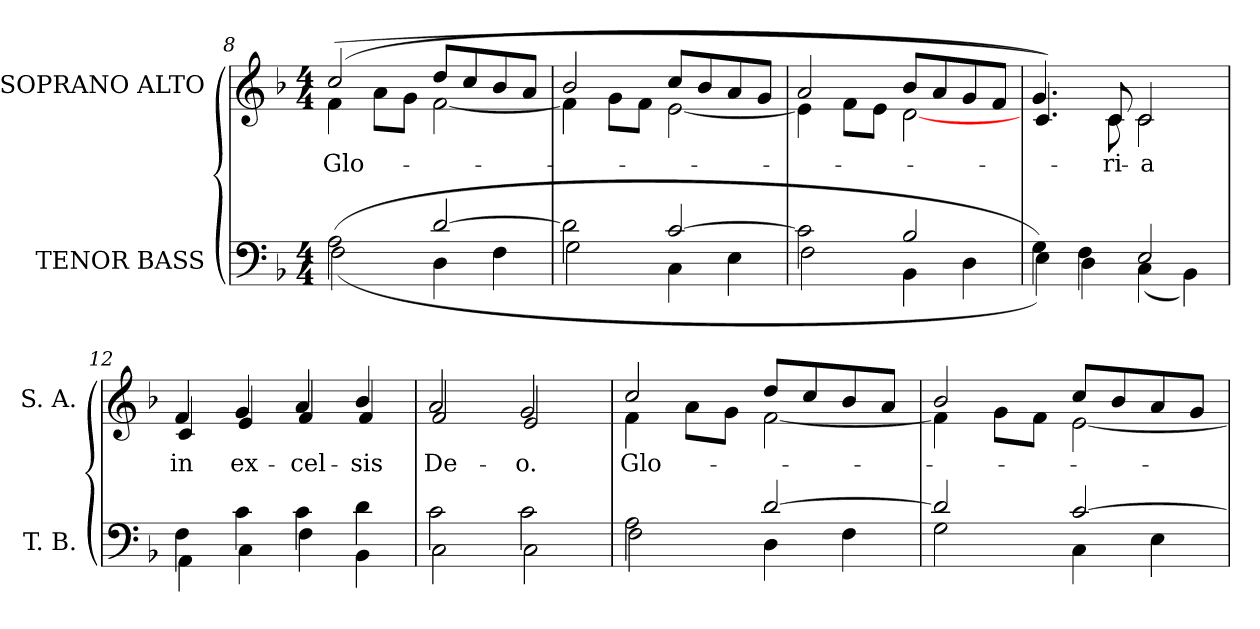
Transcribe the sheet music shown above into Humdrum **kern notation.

**kern	**kern	**text
*part2	*part1	*part1
*staff2	*staff1	*staff1
*I"TENOR BASS	*I"SOPRANO ALTO	*
*I'T. B.	*I'S. A.	*
!!LO:LB:g=z
*clefF4	*clefG2	*
*k[b-]	*k[b-]	*
*F:	*F:	*
*M4/4	*M4/4	*
=8	=8	=8
*^	*	*
!	!	!	!LO:LY:b:color=#000000
*	*	*^	*
(2Ai\	(2Fi\	(2cci/	(4fi\	Glo-
.	.	.	8ai\L	.
.	.	.	8gi\J	.
[2di/	4Di\	8ddi/L	[2fi\	.
.	.	8cci/	.	.
.	4Fi\	8b-i/	.	.
.	.	8ai/J	.	.
=9	=9	=9	=9	=9
2di\]	2Gi\	2b-i/	4fi\]	.
.	.	.	8gi\L	.
.	.	.	8fi\J	.
[2ci/	4Ci\	8cci/L	[2ei\	.
.	.	8b-i/	.	.
.	4Ei\	8ai/	.	.
.	.	8gi/J	.	.
=10	=10	=10	=10	=10
2ci\]	2Fi\	2ai/	4ei\]	.
.	.	.	8fi\L	.
.	.	.	8ei\J	.
2B-i/	4BB-i\	8b-i/L	[2di\	.
.	.	8ai/	.	.
.	4Di\	8gi/	.	.
.	.	8fi/J	.	.
=11	=11	=11	=11	=11
4Gi\)	4Ei\)	4.gi/)	4.ci/)	.
4Fi\	4Di\	.	.	.
!	!	!	!	!LO:LY:b:color=#000000
.	.	8ci/	8ci\	-ri-
!	!	!	!	!LO:LY:b:color=#000000
2Ei/	(4Ci\	2ci/	2ci\	-a
.	4BB-i\)	.	.	.
!!LO:LB:g=z	!!
=12	=12	=12	=12	=12
!	!	!	!	!LO:LY:b:color=#000000
4Fi\	4AAi\	4fi/	4ci/	in
!	!	!	!	!LO:LY:b:color=#000000
4ci\	4Ci\	4gi/	4ei/	ex-
!	!	!	!	!LO:LY:b:color=#000000
4ci\	4Fi\	4ai/	4fi/	-cel-
!	!	!	!	!LO:LY:b:color=#000000
4di\	4BB-i\	4b-i/	4fi/	-sis
=13	=13	=13	=13	=13
!	!	!	!	!LO:LY:b:color=#000000
2ci\	2Ci\	2ai/	2fi/	De-
!	!	!	!	!LO:LY:b:color=#000000
2ci\	2Ci\	2gi/	2ei/	-o.
=14	=14	=14	=14	=14
!	!	!	!	!LO:LY:b:color=#000000
2Ai\	2Fi\	2cci/	4fi\	Glo-
.	.	.	8ai\L	.
.	.	.	8gi\J	.
[2di/	4Di\	8ddi/L	[2fi\	.
.	.	8cci/	.	.
.	4Fi\	8b-i/	.	.
.	.	8ai/J	.	.
=15	=15	=15	=15	=15
2di/]	2Gi\	2b-i/	4fi\]	.
.	.	.	8gi\L	.
.	.	.	8fi\J	.
[2ci/	4Ci\	8cci/L	[2ei\	.
.	.	8b-i/	.	.
.	4Ei\	8ai/	.	.
.	.	8gi/J	.	.
*v	*v	*	*	*
*	*v	*v	*
=	=	=
*-	*-	*-
